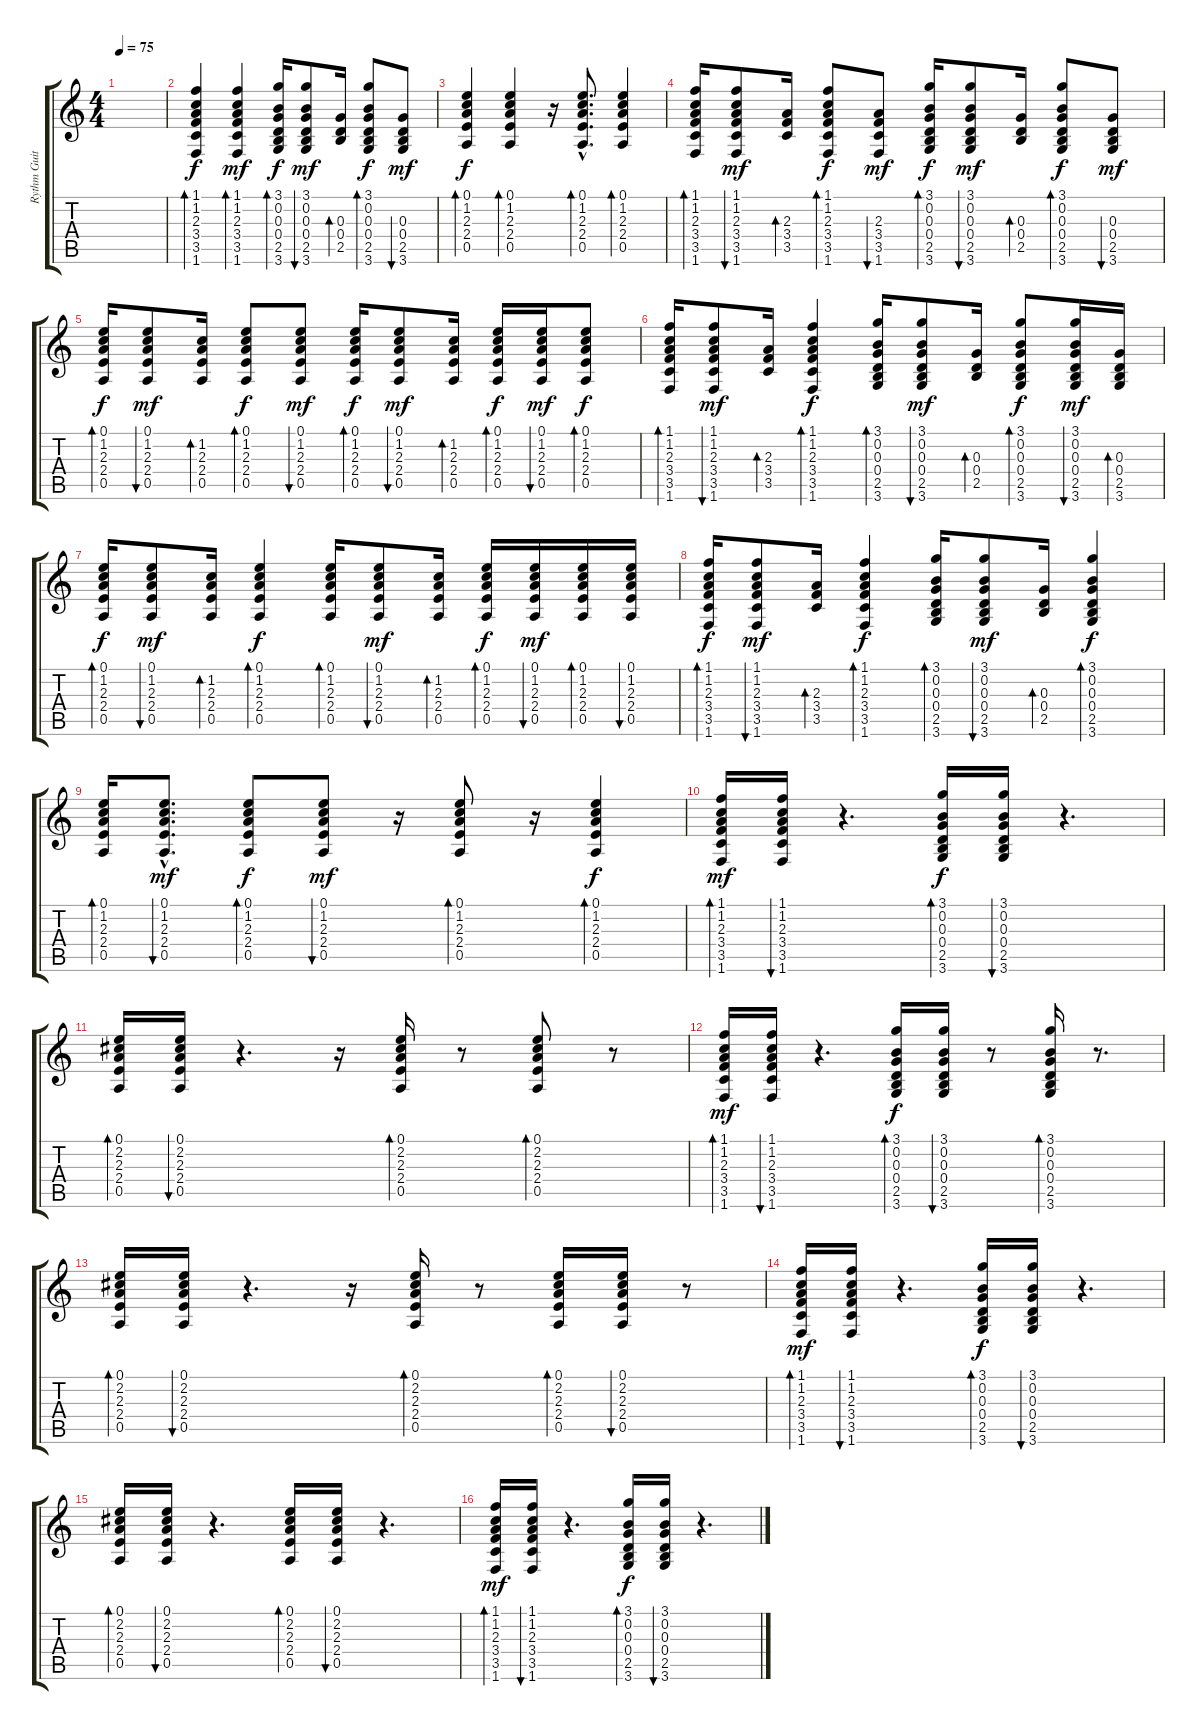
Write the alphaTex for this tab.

\track ("Rythm Guitar" "Rythm Guit") {instrument acousticguitarsteel}
\staff {score tabs}
\tuning (E4 B3 G3 D3 A2 E2) {hide}
\ts (4 4)
\tempo 75
\clef g2
\ks c
|
(1.1 1.2 2.3 3.4 3.5 1.6).4{bd 30} (1.1 1.2 2.3 3.4 3.5 1.6).4{bd 30 dy mf} (3.1 0.2 0.3 0.4 2.5 3.6).16{bd 30 dy f} (3.1 0.2 0.3 0.4 2.5 3.6).8{bu 30 dy mf} (0.3 0.4 2.5).16{bd 30} (3.1 0.2 0.3 0.4 2.5 3.6).8{bd 30 dy f} (0.3 0.4 2.5 3.6).8{bu 30 dy mf} |
(0.1 1.2 2.3 2.4 0.5).4{bd 30 dy f} (0.1 1.2 2.3 2.4 0.5).4{bd 30} r.16 (0.1{hac} 1.2{hac} 2.3{hac} 2.4{hac} 0.5{hac}).8{d bd 30} (0.1 1.2 2.3 2.4 0.5).4{bd 30} |
(1.1 1.2 2.3 3.4 3.5 1.6).16{bd 30} (1.1 1.2 2.3 3.4 3.5 1.6).8{bu 30 dy mf} (2.3 3.4 3.5).16{bd 30} (1.1 1.2 2.3 3.4 3.5 1.6).8{bd 30 dy f} (2.3 3.4 3.5 1.6).8{bu 30 dy mf} (3.1 0.2 0.3 0.4 2.5 3.6).16{bd 30 dy f} (3.1 0.2 0.3 0.4 2.5 3.6).8{bu 30 dy mf} (0.3 0.4 2.5).16{bd 30} (3.1 0.2 0.3 0.4 2.5 3.6).8{bd 30 dy f} (0.3 0.4 2.5 3.6).8{bu 30 dy mf} |
(0.1 1.2 2.3 2.4 0.5).16{bd 30 dy f} (0.1 1.2 2.3 2.4 0.5).8{bu 30 dy mf} (1.2 2.3 2.4 0.5).16{bd 30} (0.1 1.2 2.3 2.4 0.5).8{bd 30 dy f} (0.1 1.2 2.3 2.4 0.5).8{bu 30 dy mf} (0.1 1.2 2.3 2.4 0.5).16{bd 30 dy f} (0.1 1.2 2.3 2.4 0.5).8{bu 30 dy mf} (1.2 2.3 2.4 0.5).16{bd 30} (0.1 1.2 2.3 2.4 0.5).16{bd 30 dy f} (0.1 1.2 2.3 2.4 0.5).16{bu 30 dy mf} (0.1 1.2 2.3 2.4 0.5).8{bd 30 dy f} |
(1.1 1.2 2.3 3.4 3.5 1.6).16{bd 30} (1.1 1.2 2.3 3.4 3.5 1.6).8{bu 30 dy mf} (2.3 3.4 3.5).16{bd 30} (1.1 1.2 2.3 3.4 3.5 1.6).4{bd 30 dy f} (3.1 0.2 0.3 0.4 2.5 3.6).16{bd 30} (3.1 0.2 0.3 0.4 2.5 3.6).8{bu 30 dy mf} (0.3 0.4 2.5).16{bd 30} (3.1 0.2 0.3 0.4 2.5 3.6).8{bd 30 dy f} (3.1 0.2 0.3 0.4 2.5 3.6).16{bu 30 dy mf} (0.3 0.4 2.5 3.6).16{bd 30} |
(0.1 1.2 2.3 2.4 0.5).16{bd 30 dy f} (0.1 1.2 2.3 2.4 0.5).8{bu 30 dy mf} (1.2 2.3 2.4 0.5).16{bd 30} (0.1 1.2 2.3 2.4 0.5).4{bd 30 dy f} (0.1 1.2 2.3 2.4 0.5).16{bd 30} (0.1 1.2 2.3 2.4 0.5).8{bu 30 dy mf} (1.2 2.3 2.4 0.5).16{bd 30} (0.1 1.2 2.3 2.4 0.5).16{bd 30 dy f} (0.1 1.2 2.3 2.4 0.5).16{bu 30 dy mf} (0.1 1.2 2.3 2.4 0.5).16{bd 30} (0.1 1.2 2.3 2.4 0.5).16{bu 30} |
(1.1 1.2 2.3 3.4 3.5 1.6).16{bd 30 dy f} (1.1 1.2 2.3 3.4 3.5 1.6).8{bu 30 dy mf} (2.3 3.4 3.5).16{bd 30} (1.1 1.2 2.3 3.4 3.5 1.6).4{bd 30 dy f} (3.1 0.2 0.3 0.4 2.5 3.6).16{bd 30} (3.1 0.2 0.3 0.4 2.5 3.6).8{bu 30 dy mf} (0.3 0.4 2.5).16{bd 30} (3.1 0.2 0.3 0.4 2.5 3.6).4{bd 30 dy f} |
(0.1 1.2 2.3 2.4 0.5).16{bd 30} (0.1{hac} 1.2{hac} 2.3{hac} 2.4{hac} 0.5{hac}).8{d bu 30 dy mf} (0.1 1.2 2.3 2.4 0.5).8{bd 30 dy f} (0.1 1.2 2.3 2.4 0.5).8{bu 30 dy mf} r.16 (0.1 1.2 2.3 2.4 0.5).8{bd 30} r.16 (0.1 1.2 2.3 2.4 0.5).4{bd 30 dy f} |
(1.1 1.2 2.3 3.4 3.5 1.6).16{bd 30 dy mf instrument overdrivenguitar} (1.1 1.2 2.3 3.4 3.5 1.6).16{bu 30} r.4{d} (3.1 0.2 0.3 0.4 2.5 3.6).16{bd 30 dy f} (3.1 0.2 0.3 0.4 2.5 3.6).16{bu 30} r.4{d} |
(0.1 2.2 2.3 2.4 0.5).16{bd 30} (0.1 2.2 2.3 2.4 0.5).16{bu 30} r.4{d} r.16 (0.1 2.2 2.3 2.4 0.5).16{bd 30} r.8 (0.1 2.2 2.3 2.4 0.5).8{bd 30} r.8 |
(1.1 1.2 2.3 3.4 3.5 1.6).16{bd 30 dy mf} (1.1 1.2 2.3 3.4 3.5 1.6).16{bu 30} r.4{d} (3.1 0.2 0.3 0.4 2.5 3.6).16{bd 30 dy f} (3.1 0.2 0.3 0.4 2.5 3.6).16{bu 30} r.8 (3.1 0.2 0.3 0.4 2.5 3.6).16{bd 30} r.8{d} |
(0.1 2.2 2.3 2.4 0.5).16{bd 30} (0.1 2.2 2.3 2.4 0.5).16{bu 30} r.4{d} r.16 (0.1 2.2 2.3 2.4 0.5).16{bd 30} r.8 (0.1 2.2 2.3 2.4 0.5).16{bd 30} (0.1 2.2 2.3 2.4 0.5).16{bu 30} r.8 |
(1.1 1.2 2.3 3.4 3.5 1.6).16{bd 30 dy mf} (1.1 1.2 2.3 3.4 3.5 1.6).16{bu 30} r.4{d} (3.1 0.2 0.3 0.4 2.5 3.6).16{bd 30 dy f} (3.1 0.2 0.3 0.4 2.5 3.6).16{bu 30} r.4{d} |
(0.1 2.2 2.3 2.4 0.5).16{bd 30} (0.1 2.2 2.3 2.4 0.5).16{bu 30} r.4{d} (0.1 2.2 2.3 2.4 0.5).16{bd 30} (0.1 2.2 2.3 2.4 0.5).16{bu 30} r.4{d} |
(1.1 1.2 2.3 3.4 3.5 1.6).16{bd 30 dy mf} (1.1 1.2 2.3 3.4 3.5 1.6).16{bu 30} r.4{d} (3.1 0.2 0.3 0.4 2.5 3.6).16{bd 30 dy f} (3.1 0.2 0.3 0.4 2.5 3.6).16{bu 30} r.4{d}
